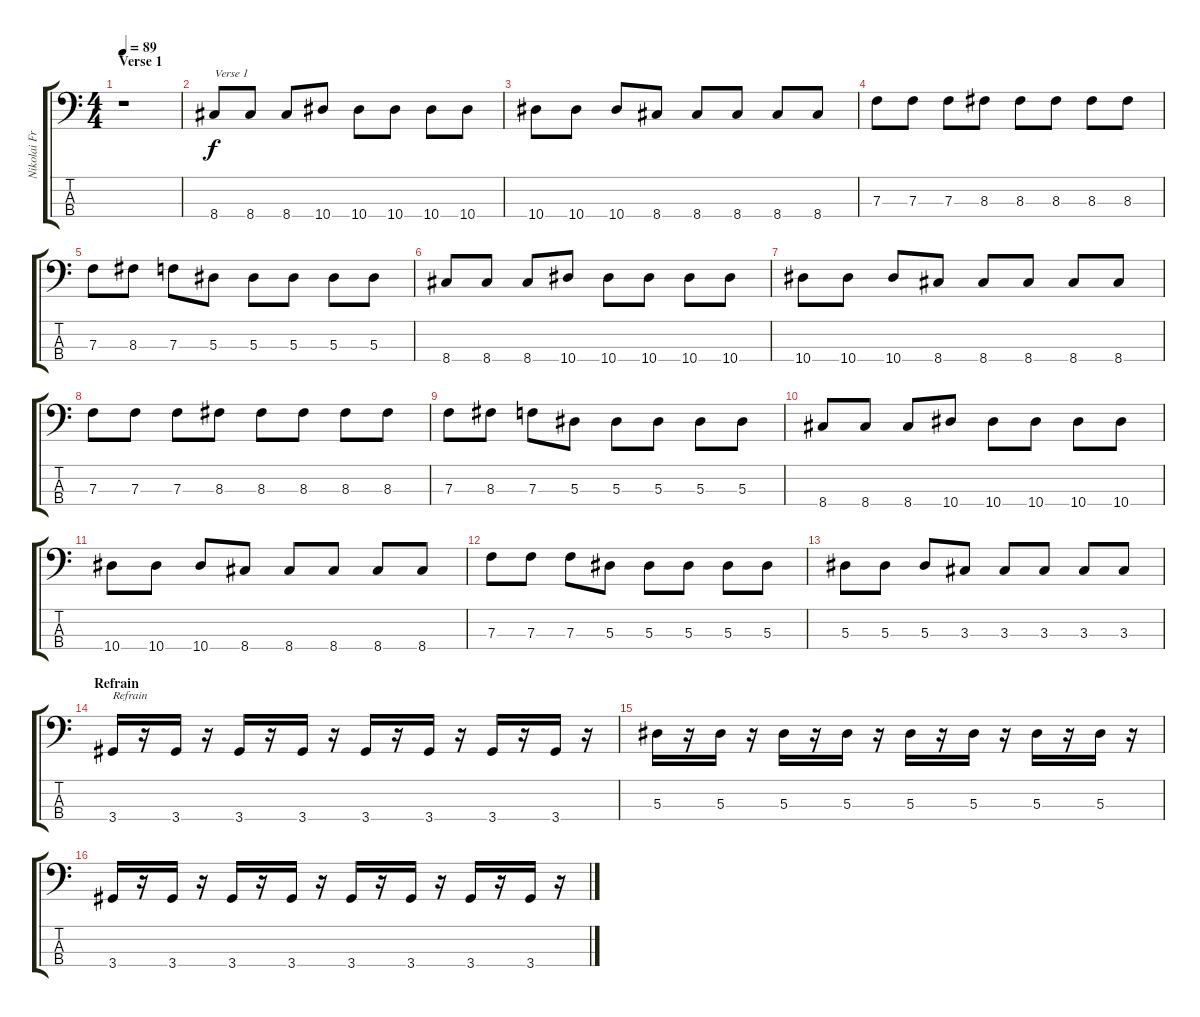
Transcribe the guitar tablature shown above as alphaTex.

\track ("Nikolai Fraiture" "Nikolai Fr") {instrument electricbassfinger}
\staff {score tabs}
\tuning (Ab2 Eb2 Bb1 F1) {hide}
\ts (4 4)
\section ("" "Verse 1")
\tempo 89
\clef f4
\ks c
r.1{dy f instrument electricbassfinger} |
8.4.8{txt "Verse 1"} 8.4.8 8.4.8 10.4.8 10.4.8 10.4.8 10.4.8 10.4.8 |
10.4.8 10.4.8 10.4.8 8.4.8 8.4.8 8.4.8 8.4.8 8.4.8 |
7.3.8 7.3.8 7.3.8 8.3.8 8.3.8 8.3.8 8.3.8 8.3.8 |
7.3.8 8.3.8 7.3.8 5.3.8 5.3.8 5.3.8 5.3.8 5.3.8 |
8.4.8 8.4.8 8.4.8 10.4.8 10.4.8 10.4.8 10.4.8 10.4.8 |
10.4.8 10.4.8 10.4.8 8.4.8 8.4.8 8.4.8 8.4.8 8.4.8 |
7.3.8 7.3.8 7.3.8 8.3.8 8.3.8 8.3.8 8.3.8 8.3.8 |
7.3.8 8.3.8 7.3.8 5.3.8 5.3.8 5.3.8 5.3.8 5.3.8 |
8.4.8 8.4.8 8.4.8 10.4.8 10.4.8 10.4.8 10.4.8 10.4.8 |
10.4.8 10.4.8 10.4.8 8.4.8 8.4.8 8.4.8 8.4.8 8.4.8 |
7.3.8 7.3.8 7.3.8 5.3.8 5.3.8 5.3.8 5.3.8 5.3.8 |
5.3.8 5.3.8 5.3.8 3.3.8 3.3.8 3.3.8 3.3.8 3.3.8 |
\section ("" "Refrain")
3.4.16{txt "Refrain"} r.16 3.4.16 r.16 3.4.16 r.16 3.4.16 r.16 3.4.16 r.16 3.4.16 r.16 3.4.16 r.16 3.4.16 r.16 |
5.3.16 r.16 5.3.16 r.16 5.3.16 r.16 5.3.16 r.16 5.3.16 r.16 5.3.16 r.16 5.3.16 r.16 5.3.16 r.16 |
3.4.16 r.16 3.4.16 r.16 3.4.16 r.16 3.4.16 r.16 3.4.16 r.16 3.4.16 r.16 3.4.16 r.16 3.4.16 r.16
